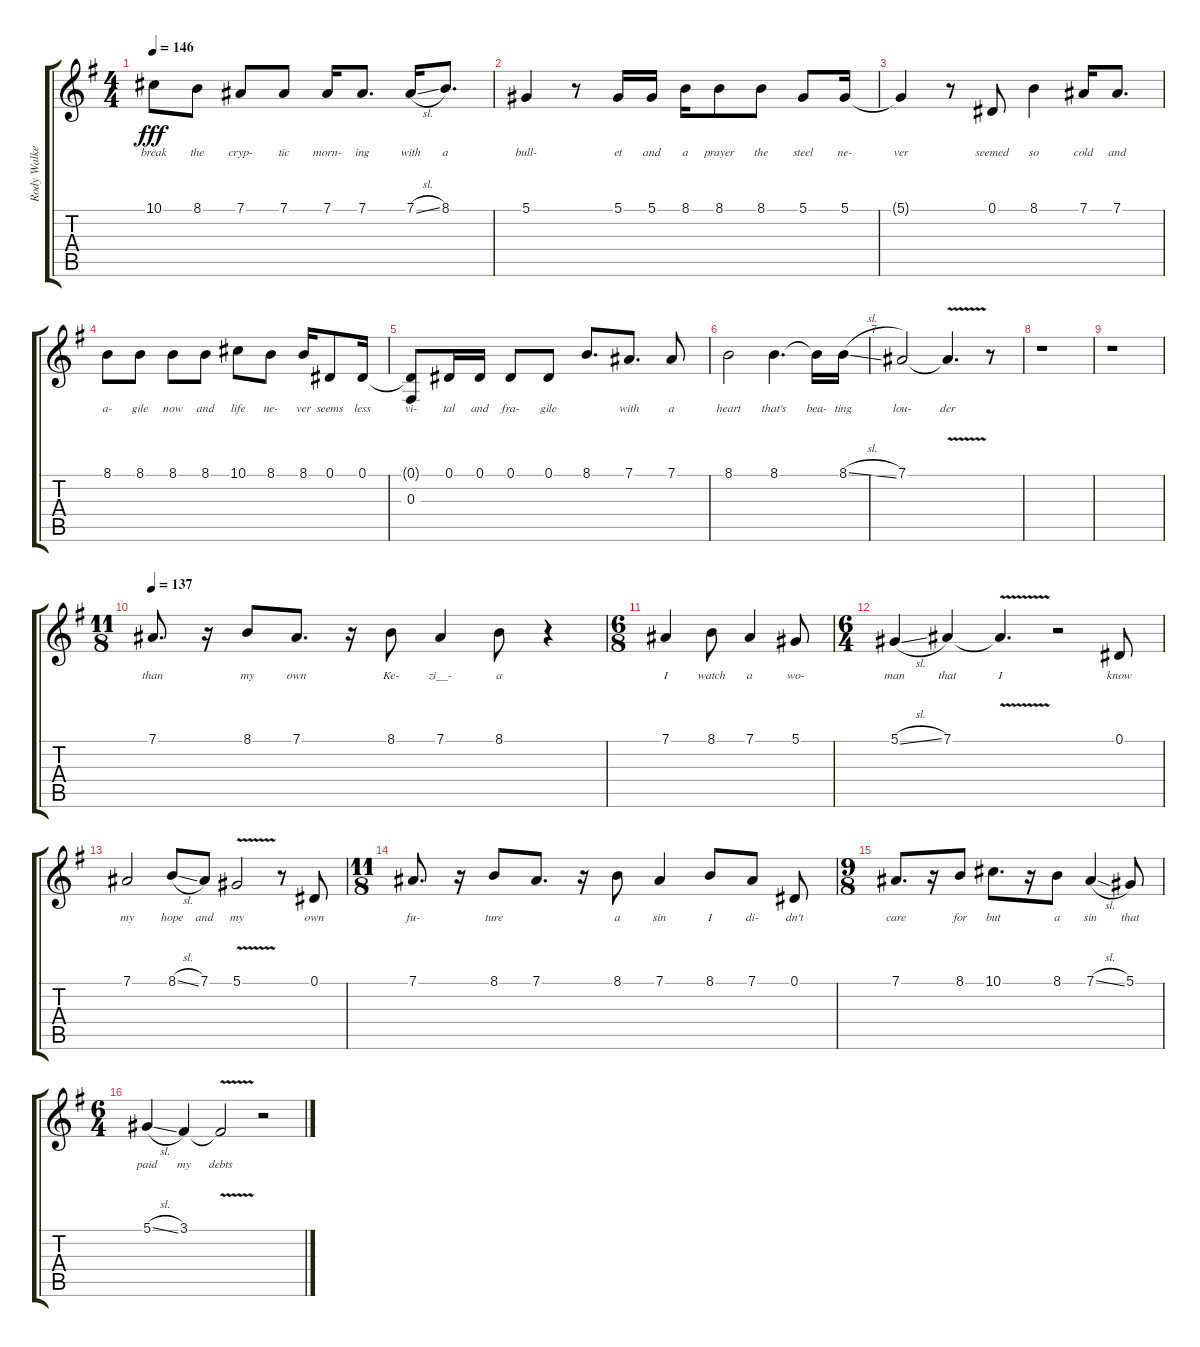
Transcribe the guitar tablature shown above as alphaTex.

\track ("Rody Walker" "Rody Walke") {mute instrument lead2sawtooth}
\staff {score tabs}
\tuning (Eb4 Bb3 Gb3 Db3 Ab2 Eb2) {hide}
\ts (4 4)
\tempo 146
\clef g2
\ks g
10.1{t}.8{lyrics (0 "break") lyrics (1 "") lyrics (2 "") lyrics (3 "") lyrics (4 "") dy fff} 8.1.8{lyrics (0 "the") lyrics (1 "") lyrics (2 "") lyrics (3 "") lyrics (4 "")} 7.1.8{lyrics (0 "cryp-") lyrics (1 "") lyrics (2 "") lyrics (3 "") lyrics (4 "")} 7.1.8{lyrics (0 "tic") lyrics (1 "") lyrics (2 "") lyrics (3 "") lyrics (4 "")} 7.1.16{lyrics (0 "morn-") lyrics (1 "") lyrics (2 "") lyrics (3 "") lyrics (4 "")} 7.1.8{d lyrics (0 "ing") lyrics (1 "") lyrics (2 "") lyrics (3 "") lyrics (4 "")} 7.1{sl}.16{lyrics (0 "with") lyrics (1 "") lyrics (2 "") lyrics (3 "") lyrics (4 "")} 8.1.8{d lyrics (0 "a") lyrics (1 "") lyrics (2 "") lyrics (3 "") lyrics (4 "")} |
5.1.4{lyrics (0 "bull-") lyrics (1 "") lyrics (2 "") lyrics (3 "") lyrics (4 "")} r.8 5.1.16{lyrics (0 "et") lyrics (1 "") lyrics (2 "") lyrics (3 "") lyrics (4 "")} 5.1.16{lyrics (0 "and") lyrics (1 "") lyrics (2 "") lyrics (3 "") lyrics (4 "")} 8.1.16{lyrics (0 "a") lyrics (1 "") lyrics (2 "") lyrics (3 "") lyrics (4 "")} 8.1.8{lyrics (0 "prayer") lyrics (1 "") lyrics (2 "") lyrics (3 "") lyrics (4 "")} 8.1.8{lyrics (0 "the") lyrics (1 "") lyrics (2 "") lyrics (3 "") lyrics (4 "")} 5.1.8{lyrics (0 "steel") lyrics (1 "") lyrics (2 "") lyrics (3 "") lyrics (4 "")} 5.1.16{lyrics (0 "ne-") lyrics (1 "") lyrics (2 "") lyrics (3 "") lyrics (4 "")} |
5.1{t}.4{lyrics (0 "ver") lyrics (1 "") lyrics (2 "") lyrics (3 "") lyrics (4 "")} r.8 0.1.8{lyrics (0 "seemed") lyrics (1 "") lyrics (2 "") lyrics (3 "") lyrics (4 "")} 8.1.4{lyrics (0 "so") lyrics (1 "") lyrics (2 "") lyrics (3 "") lyrics (4 "")} 7.1.16{lyrics (0 "cold") lyrics (1 "") lyrics (2 "") lyrics (3 "") lyrics (4 "")} 7.1.8{d lyrics (0 "and") lyrics (1 "") lyrics (2 "") lyrics (3 "") lyrics (4 "")} |
8.1.8{lyrics (0 "a-") lyrics (1 "") lyrics (2 "") lyrics (3 "") lyrics (4 "")} 8.1.8{lyrics (0 "gile") lyrics (1 "") lyrics (2 "") lyrics (3 "") lyrics (4 "")} 8.1.8{lyrics (0 "now") lyrics (1 "") lyrics (2 "") lyrics (3 "") lyrics (4 "")} 8.1.8{lyrics (0 "and") lyrics (1 "") lyrics (2 "") lyrics (3 "") lyrics (4 "")} 10.1.8{lyrics (0 "life") lyrics (1 "") lyrics (2 "") lyrics (3 "") lyrics (4 "")} 8.1.8{lyrics (0 "ne-") lyrics (1 "") lyrics (2 "") lyrics (3 "") lyrics (4 "")} 8.1.16{lyrics (0 "ver") lyrics (1 "") lyrics (2 "") lyrics (3 "") lyrics (4 "")} 0.1.8{lyrics (0 "seems") lyrics (1 "") lyrics (2 "") lyrics (3 "") lyrics (4 "")} 0.1.16{lyrics (0 "less") lyrics (1 "") lyrics (2 "") lyrics (3 "") lyrics (4 "")} |
(0.1{t} 0.3).8{lyrics (0 "vi-") lyrics (1 "") lyrics (2 "") lyrics (3 "") lyrics (4 "")} 0.1.16{lyrics (0 "tal") lyrics (1 "") lyrics (2 "") lyrics (3 "") lyrics (4 "")} 0.1.16{lyrics (0 "and") lyrics (1 "") lyrics (2 "") lyrics (3 "") lyrics (4 "")} 0.1.8{lyrics (0 "fra-") lyrics (1 "") lyrics (2 "") lyrics (3 "") lyrics (4 "")} 0.1.8{lyrics (0 "gile") lyrics (1 "") lyrics (2 "") lyrics (3 "") lyrics (4 "")} 8.1.8{d lyrics (0 "") lyrics (1 "") lyrics (2 "") lyrics (3 "") lyrics (4 "")} 7.1.8{d lyrics (0 "with") lyrics (1 "") lyrics (2 "") lyrics (3 "") lyrics (4 "")} 7.1.8{lyrics (0 "a") lyrics (1 "") lyrics (2 "") lyrics (3 "") lyrics (4 "")} |
8.1.2{lyrics (0 "heart") lyrics (1 "") lyrics (2 "") lyrics (3 "") lyrics (4 "")} 8.1.4{d lyrics (0 "that's") lyrics (1 "") lyrics (2 "") lyrics (3 "") lyrics (4 "")} 8.1{t}.16{lyrics (0 "bea-") lyrics (1 "") lyrics (2 "") lyrics (3 "") lyrics (4 "")} 8.1{sl}.16{lyrics (0 "ting") lyrics (1 "") lyrics (2 "") lyrics (3 "") lyrics (4 "")} |
7.1.2{lyrics (0 "lou-") lyrics (1 "") lyrics (2 "") lyrics (3 "") lyrics (4 "")} 7.1{v t}.4{d lyrics (0 "der") lyrics (1 "") lyrics (2 "") lyrics (3 "") lyrics (4 "")} r.8 |
r.1 |
r.1 |
\ts (11 8)
\tempo 137
7.1.8{d lyrics (0 "than") lyrics (1 "") lyrics (2 "") lyrics (3 "") lyrics (4 "")} r.16 8.1.8{lyrics (0 "my") lyrics (1 "") lyrics (2 "") lyrics (3 "") lyrics (4 "")} 7.1.8{d lyrics (0 "own") lyrics (1 "") lyrics (2 "") lyrics (3 "") lyrics (4 "")} r.16 8.1.8{lyrics (0 "Ke-") lyrics (1 "") lyrics (2 "") lyrics (3 "") lyrics (4 "")} 7.1.4{lyrics (0 "zi__-") lyrics (1 "") lyrics (2 "") lyrics (3 "") lyrics (4 "")} 8.1.8{lyrics (0 "a") lyrics (1 "") lyrics (2 "") lyrics (3 "") lyrics (4 "")} r.4 |
\ts (6 8)
7.1.4{lyrics (0 "I") lyrics (1 "") lyrics (2 "") lyrics (3 "") lyrics (4 "")} 8.1.8{lyrics (0 "watch") lyrics (1 "") lyrics (2 "") lyrics (3 "") lyrics (4 "")} 7.1.4{lyrics (0 "a") lyrics (1 "") lyrics (2 "") lyrics (3 "") lyrics (4 "")} 5.1.8{lyrics (0 "wo-") lyrics (1 "") lyrics (2 "") lyrics (3 "") lyrics (4 "")} |
\ts (6 4)
5.1{sl}.4{lyrics (0 "man") lyrics (1 "") lyrics (2 "") lyrics (3 "") lyrics (4 "")} 7.1.4{lyrics (0 "that") lyrics (1 "") lyrics (2 "") lyrics (3 "") lyrics (4 "")} 7.1{v t}.4{d lyrics (0 "I") lyrics (1 "") lyrics (2 "") lyrics (3 "") lyrics (4 "")} r.2 0.1.8{lyrics (0 "know") lyrics (1 "") lyrics (2 "") lyrics (3 "") lyrics (4 "")} |
7.1.2{lyrics (0 "my") lyrics (1 "") lyrics (2 "") lyrics (3 "") lyrics (4 "")} 8.1{sl}.8{lyrics (0 "hope") lyrics (1 "") lyrics (2 "") lyrics (3 "") lyrics (4 "")} 7.1.8{lyrics (0 "and") lyrics (1 "") lyrics (2 "") lyrics (3 "") lyrics (4 "")} 5.1{v}.2{lyrics (0 "my") lyrics (1 "") lyrics (2 "") lyrics (3 "") lyrics (4 "")} r.8 0.1.8{lyrics (0 "own") lyrics (1 "") lyrics (2 "") lyrics (3 "") lyrics (4 "")} |
\ts (11 8)
7.1.8{d lyrics (0 "fu-") lyrics (1 "") lyrics (2 "") lyrics (3 "") lyrics (4 "")} r.16 8.1.8{lyrics (0 "ture") lyrics (1 "") lyrics (2 "") lyrics (3 "") lyrics (4 "")} 7.1.8{d lyrics (0 "") lyrics (1 "") lyrics (2 "") lyrics (3 "") lyrics (4 "")} r.16 8.1.8{lyrics (0 "a") lyrics (1 "") lyrics (2 "") lyrics (3 "") lyrics (4 "")} 7.1.4{lyrics (0 "sin") lyrics (1 "") lyrics (2 "") lyrics (3 "") lyrics (4 "")} 8.1.8{lyrics (0 "I") lyrics (1 "") lyrics (2 "") lyrics (3 "") lyrics (4 "")} 7.1.8{lyrics (0 "di-") lyrics (1 "") lyrics (2 "") lyrics (3 "") lyrics (4 "")} 0.1.8{lyrics (0 "dn't") lyrics (1 "") lyrics (2 "") lyrics (3 "") lyrics (4 "")} |
\ts (9 8)
7.1.8{d lyrics (0 "care") lyrics (1 "") lyrics (2 "") lyrics (3 "") lyrics (4 "")} r.16 8.1.8{lyrics (0 "for") lyrics (1 "") lyrics (2 "") lyrics (3 "") lyrics (4 "")} 10.1.8{d lyrics (0 "but") lyrics (1 "") lyrics (2 "") lyrics (3 "") lyrics (4 "")} r.16 8.1.8{lyrics (0 "a") lyrics (1 "") lyrics (2 "") lyrics (3 "") lyrics (4 "")} 7.1{sl}.4{lyrics (0 "sin") lyrics (1 "") lyrics (2 "") lyrics (3 "") lyrics (4 "")} 5.1.8{lyrics (0 "that") lyrics (1 "") lyrics (2 "") lyrics (3 "") lyrics (4 "")} |
\ts (6 4)
5.1{sl}.4{lyrics (0 "paid") lyrics (1 "") lyrics (2 "") lyrics (3 "") lyrics (4 "")} 3.1.4{lyrics (0 "my") lyrics (1 "") lyrics (2 "") lyrics (3 "") lyrics (4 "")} 3.1{v t}.2{lyrics (0 "debts") lyrics (1 "") lyrics (2 "") lyrics (3 "") lyrics (4 "")} r.2
